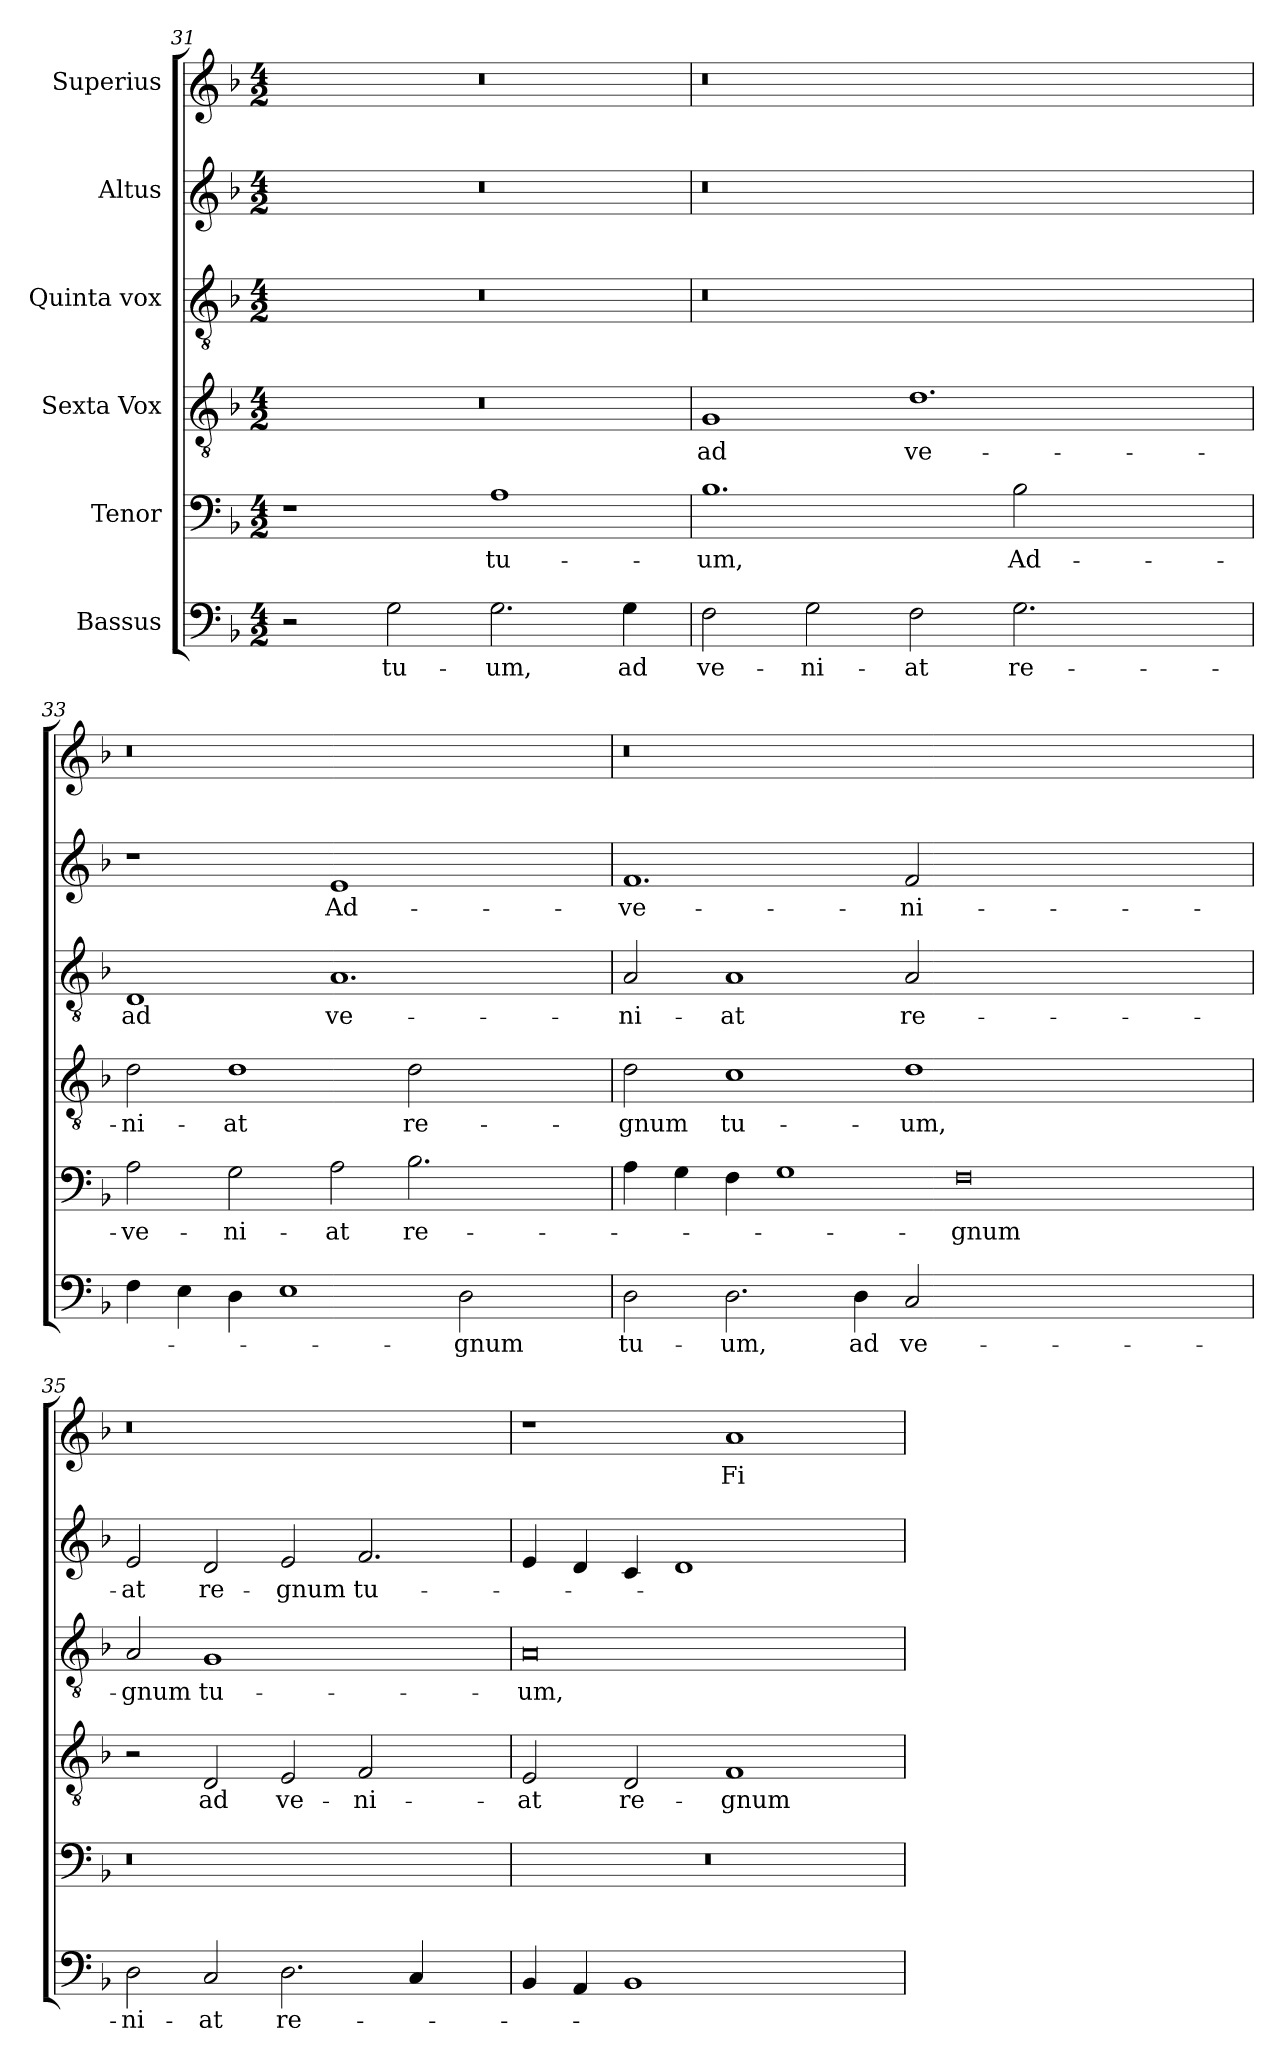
**kern	**text	**kern	**text	**kern	**text	**kern	**text	**kern	**text	**kern	**text
*part6	*part6	*part5	*part5	*part4	*part4	*part3	*part3	*part2	*part2	*part1	*part1
*staff6	*staff6	*staff5	*staff5	*staff4	*staff4	*staff3	*staff3	*staff2	*staff2	*staff1	*staff1
*I"Bassus	*	*I"Tenor	*	*I"Sexta Vox	*	*I"Quinta vox	*	*I"Altus	*	*I"Superius	*
*clefF4	*	*clefF4	*	*clefGv2	*	*clefGv2	*	*clefG2	*	*clefG2	*
*k[b-]	*	*k[b-]	*	*k[b-]	*	*k[b-]	*	*k[b-]	*	*k[b-]	*
*F:	*	*F:	*	*F:	*	*F:	*	*F:	*	*F:	*
*M4/2	*	*M4/2	*	*M4/2	*	*M4/2	*	*M4/2	*	*M4/2	*
=31	=31	=31	=31	=31	=31	=31	=31	=31	=31	=31	=31
2r	.	1r	.	0r	.	0r	.	0r	.	0r	.
!	!LO:LY:b	!	!	!	!	!	!	!	!	!	!
2G\	tu-	.	.	.	.	.	.	.	.	.	.
!	!LO:LY:b	!	!LO:LY:b	!	!	!	!	!	!	!	!
2.G\	-um,	1A	tu-	.	.	.	.	.	.	.	.
!	!LO:LY:b	!	!	!	!	!	!	!	!	!	!
4G\	ad	.	.	.	.	.	.	.	.	.	.
=32	=32	=32	=32	=32	=32	=32	=32	=32	=32	=32	=32
!	!LO:LY:b	!	!LO:LY:b	!	!LO:LY:b	!	!	!	!	!	!
2F\	ve-	1.B-	-um,	1G	ad	0r	.	0r	.	0r	.
!	!LO:LY:b	!	!	!	!	!	!	!	!	!	!
2G\	-ni-	.	.	.	.	.	.	.	.	.	.
!	!LO:LY:b	!	!	!	!LO:LY:b	!	!	!	!	!	!
2F\	-at	.	.	1.d	ve-	.	.	.	.	.	.
!	!LO:LY:b	!	!LO:LY:b	!	!	!	!	!	!	!	!
2.G\	re-	2B-\	Ad-	.	.	.	.	.	.	.	.
.	.	2ryy	.	.	.	2ryy	.	2ryy	.	2ryy	.
4ryy	.	.	.	.	.	.	.	.	.	.	.
=33	=33	=33	=33	=33	=33	=33	=33	=33	=33	=33	=33
!	!	!	!LO:LY:b	!	!LO:LY:b	!	!LO:LY:b	!	!	!	!
4F\	.	2A\	-ve-	2d\	-ni-	1D	ad	1r	.	0r	.
4E\	.	.	.	.	.	.	.	.	.	.	.
!	!	!	!LO:LY:b	!	!LO:LY:b	!	!	!	!	!	!
4D\	.	2G\	-ni-	1d	-at	.	.	.	.	.	.
1E	.	.	.	.	.	.	.	.	.	.	.
!	!	!	!LO:LY:b	!	!	!	!LO:LY:b	!	!LO:LY:b	!	!
.	.	2A\	-at	.	.	1.A	ve-	1e	Ad-	.	.
!	!	!	!LO:LY:b	!	!LO:LY:b	!	!	!	!	!	!
.	.	2.B-\	re-	2d\	re-	.	.	.	.	.	.
!	!LO:LY:b	!	!	!	!	!	!	!	!	!	!
2D\	-gnum	.	.	.	.	.	.	.	.	.	.
.	.	.	.	2ryy	.	.	.	2ryy	.	2ryy	.
4ryy	.	4ryy	.	.	.	.	.	.	.	.	.
=34	=34	=34	=34	=34	=34	=34	=34	=34	=34	=34	=34
!	!LO:LY:b	!	!	!	!LO:LY:b	!	!LO:LY:b	!	!LO:LY:b	!	!
2D\	tu-	4A\	.	2d\	-gnum	2A/	-ni-	1.f	-ve-	0r	.
.	.	4G\	.	.	.	.	.	.	.	.	.
!	!LO:LY:b	!	!	!	!LO:LY:b	!	!LO:LY:b	!	!	!	!
2.D\	-um,	4F\	.	1c	tu-	1A	-at	.	.	.	.
.	.	1G	.	.	.	.	.	.	.	.	.
!	!LO:LY:b	!	!	!	!	!	!	!	!	!	!
4D\	ad	.	.	.	.	.	.	.	.	.	.
!	!LO:LY:b	!	!	!	!LO:LY:b	!	!LO:LY:b	!	!LO:LY:b	!	!
2C/	ve-	.	.	1d	-um,	2A/	re-	2f/	-ni-	.	.
!	!	!	!LO:LY:b	!	!	!	!	!	!	!	!
.	.	0F	-gnum	.	.	.	.	.	.	.	.
1..ryy	.	.	.	.	.	1..ryy	.	1..ryy	.	1..ryy	.
.	.	.	.	1ryy	.	.	.	.	.	.	.
.	.	.	.	4ryy	.	.	.	.	.	.	.
=35	=35	=35	=35	=35	=35	=35	=35	=35	=35	=35	=35
!	!LO:LY:b	!	!	!	!	!	!LO:LY:b	!	!LO:LY:b	!	!
2D\	-ni-	0r	.	2r	.	2A/	-gnum	2e/	-at	0r	.
!	!LO:LY:b	!	!	!	!LO:LY:b	!	!LO:LY:b	!	!LO:LY:b	!	!
2C/	-at	.	.	2D/	ad	1G	tu-	2d/	re-	.	.
!	!LO:LY:b	!	!	!	!LO:LY:b	!	!	!	!LO:LY:b	!	!
2.D\	re-	.	.	2E/	ve-	.	.	2e/	-gnum	.	.
!	!	!	!	!	!LO:LY:b	!	!	!	!LO:LY:b	!	!
.	.	.	.	2F/	-ni-	2.ryy	.	2.f/	tu-	.	.
4C/	.	.	.	.	.	.	.	.	.	.	.
4ryy	.	4ryy	.	4ryy	.	.	.	.	.	4ryy	.
!!LO:LB:g=z
=36	=36	=36	=36	=36	=36	=36	=36	=36	=36	=36	=36
!	!	!	!	!	!LO:LY:b	!	!LO:LY:b	!	!	!	!
4BB-/	.	0r	.	2E/	-at	0A	-um,	4e/	.	1r	.
4AA/	.	.	.	.	.	.	.	4d/	.	.	.
!	!	!	!	!	!LO:LY:b	!	!	!	!	!	!
1BB-	.	.	.	2D/	re-	.	.	4c/	.	.	.
.	.	.	.	.	.	.	.	1d	.	.	.
!	!	!	!	!	!LO:LY:b	!	!	!	!	!	!LO:LY:b
.	.	.	.	1F	-gnum	.	.	.	.	1a	Fi-
2ryy	.	.	.	.	.	.	.	.	.	.	.
.	.	.	.	.	.	.	.	4ryy	.	.	.
=	=	=	=	=	=	=	=	=	=	=	=
*-	*-	*-	*-	*-	*-	*-	*-	*-	*-	*-	*-
